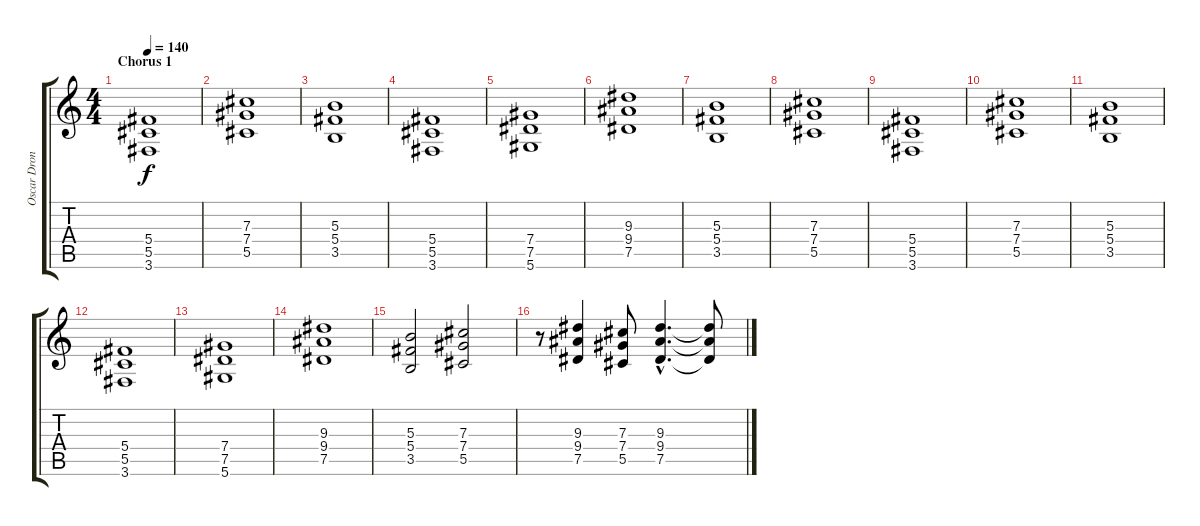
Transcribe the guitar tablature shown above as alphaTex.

\track ("Oscar Dronjak :: Guitar 2" "Oscar Dron") {instrument distortionguitar}
\staff {score tabs}
\tuning (Eb4 Bb3 Gb3 Db3 Ab2 Eb2) {hide}
\ts (4 4)
\section ("" "Chorus 1")
\tempo 140
\clef g2
\ks c
(5.4 5.5 3.6).1{dy f} |
(7.3 7.4 5.5).1 |
(5.3 5.4 3.5).1 |
(5.4 5.5 3.6).1 |
(7.4 7.5 5.6).1 |
(9.3 9.4 7.5).1 |
(5.3 5.4 3.5).1 |
(7.3 7.4 5.5).1 |
(5.4 5.5 3.6).1 |
(7.3 7.4 5.5).1 |
(5.3 5.4 3.5).1 |
(5.4 5.5 3.6).1 |
(7.4 7.5 5.6).1 |
(9.3 9.4 7.5).1 |
(5.3 5.4 3.5).2 (7.3 7.4 5.5).2 |
r.8 (9.3 9.4 7.5).4 (7.3 7.4 5.5).8 (9.3{hac} 9.4{hac} 7.5{hac}).4{d} (9.3{t} 9.4{t} 7.5{t}).8
